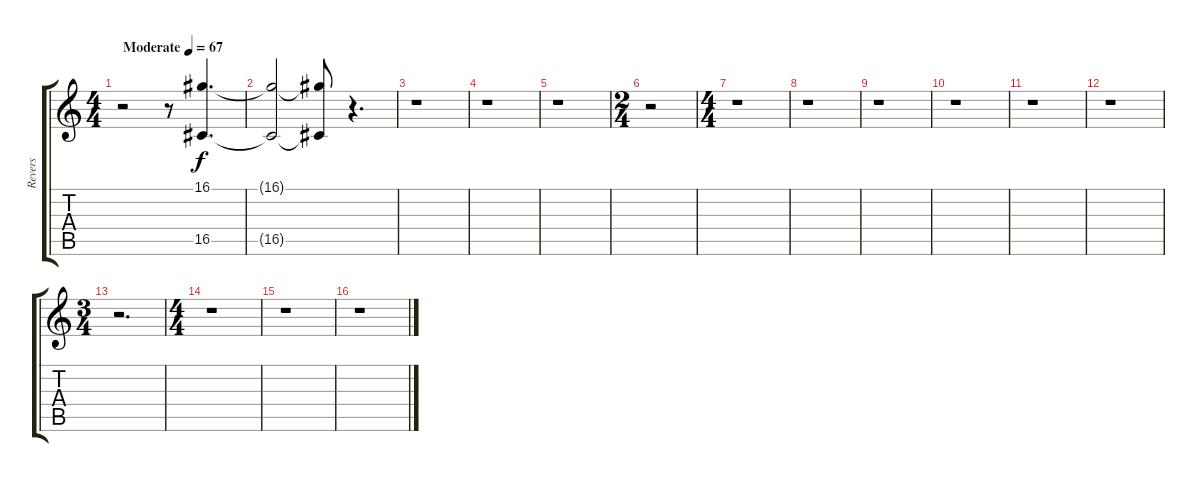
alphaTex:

\track ("Revers" "Revers") {instrument reversecymbal}
\staff {score tabs}
\tuning (E4 B3 G3 D3 A2 E2) {hide}
\ts (4 4)
\tempo (67 "Moderate")
\clef g2
\ks c
r.2{dy f instrument reversecymbal} r.8 (16.1 16.5).4{d} |
(16.1{t} 16.5{t}).2 (16.1{t} 16.5{t}).8 r.4{d} |
r.1 |
r.1 |
r.1 |
\ts (2 4)
r.2 |
\ts (4 4)
r.1 |
r.1 |
r.1 |
r.1 |
r.1 |
r.1 |
\ts (3 4)
r.2{d} |
\ts (4 4)
r.1 |
r.1 |
r.1
